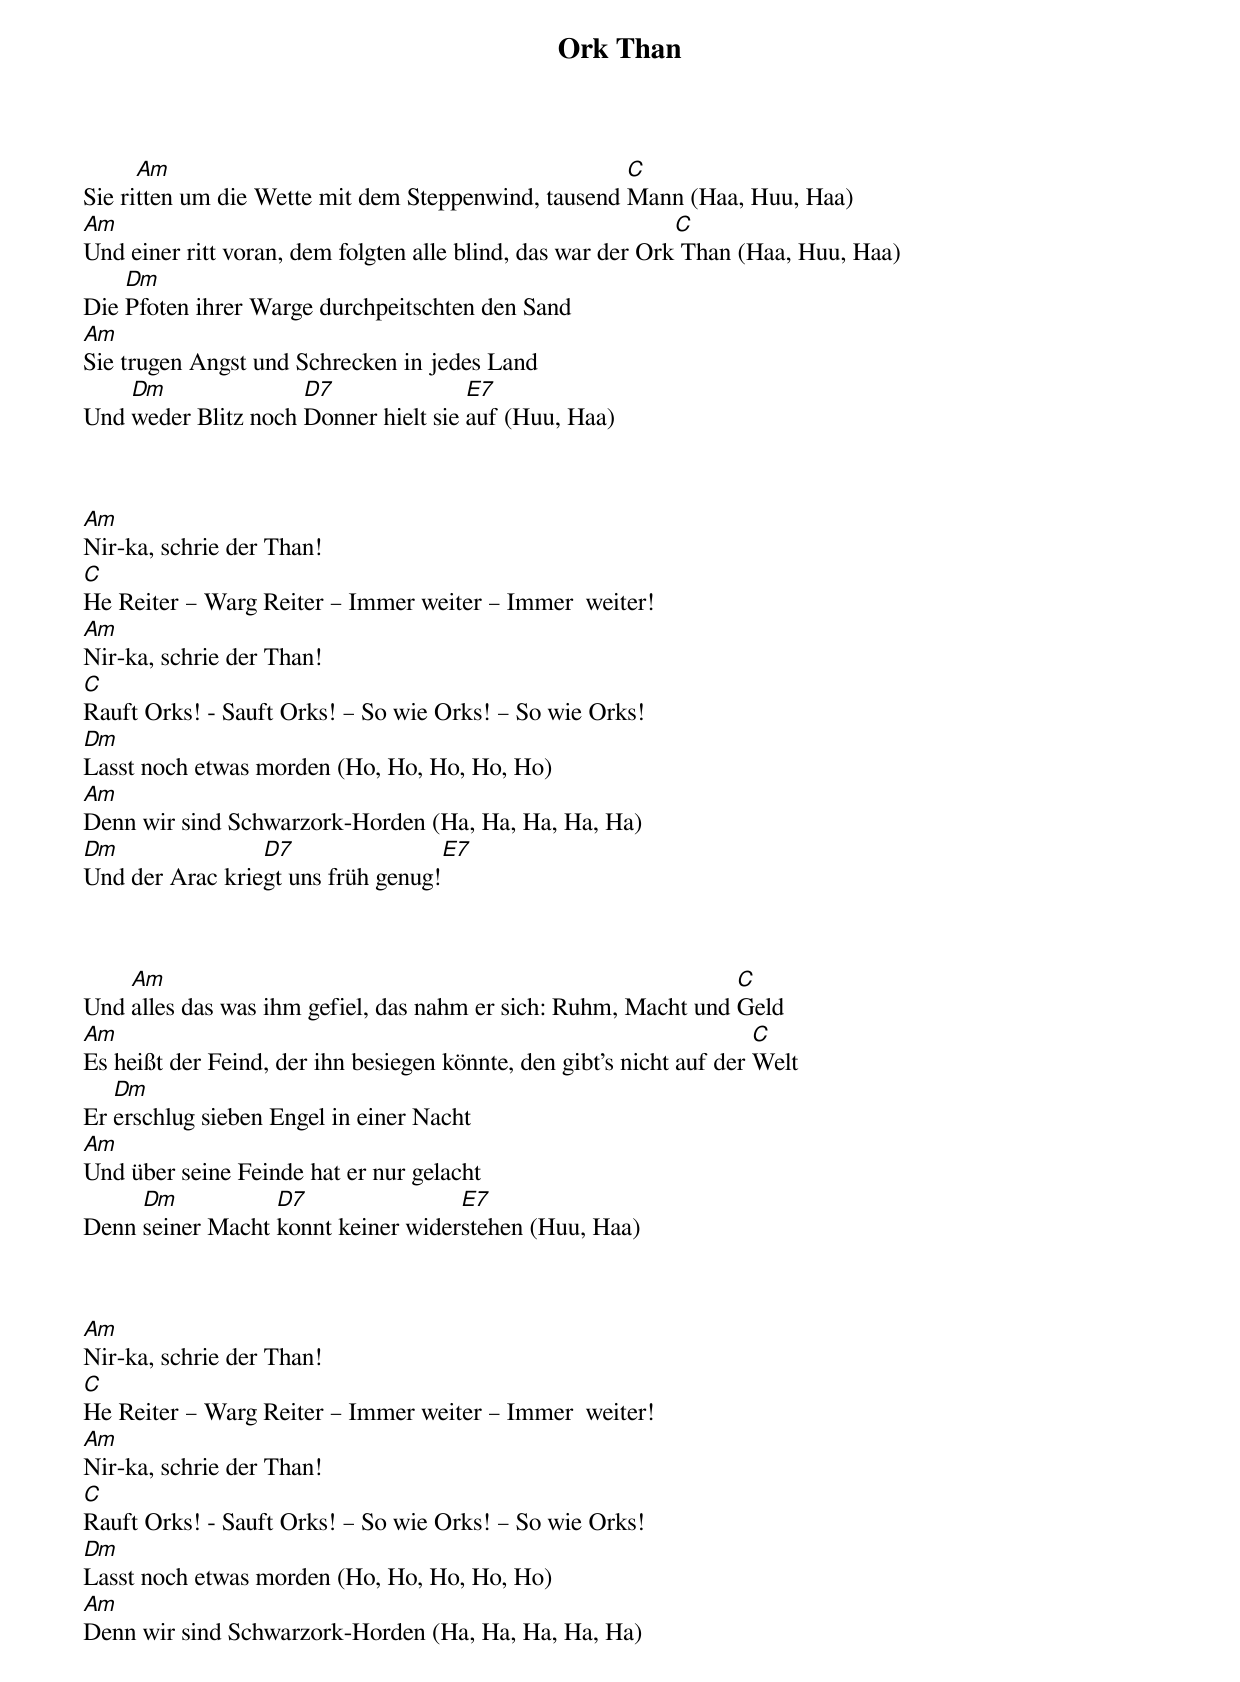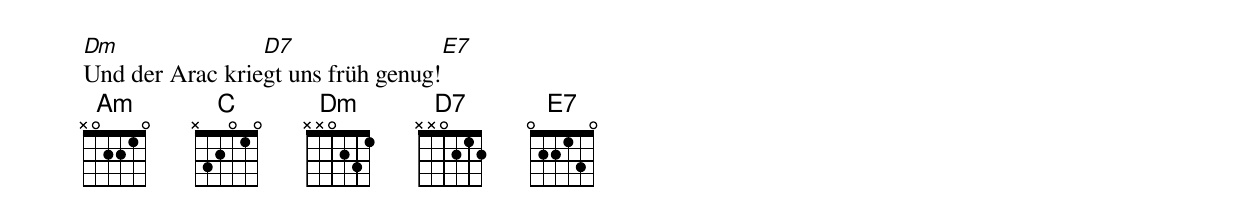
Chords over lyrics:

Ork Than



      Am                                             C
Sie ritten um die Wette mit dem Steppenwind, tausend Mann (Haa, Huu, Haa)
Am                                                           C
Und einer ritt voran, dem folgten alle blind, das war der Ork Than (Haa, Huu, Haa)
    Dm
Die Pfoten ihrer Warge durchpeitschten den Sand
Am
Sie trugen Angst und Schrecken in jedes Land
    Dm               D7               E7
Und weder Blitz noch Donner hielt sie auf (Huu, Haa)



Am
Nir-ka, schrie der Than!
C
He Reiter – Warg Reiter – Immer weiter – Immer  weiter!
Am
Nir-ka, schrie der Than!
C
Rauft Orks! - Sauft Orks! – So wie Orks! – So wie Orks!
Dm
Lasst noch etwas morden (Ho, Ho, Ho, Ho, Ho)
Am
Denn wir sind Schwarzork-Horden (Ha, Ha, Ha, Ha, Ha)
Dm               D7                 E7
Und der Arac kriegt uns früh genug!



    Am                                                          C
Und alles das was ihm gefiel, das nahm er sich: Ruhm, Macht und Geld
Am                                                                    C
Es heißt der Feind, der ihn besiegen könnte, den gibt’s nicht auf der Welt
   Dm
Er erschlug sieben Engel in einer Nacht
Am
Und über seine Feinde hat er nur gelacht
     Dm           D7                E7
Denn seiner Macht konnt keiner widerstehen (Huu, Haa)



Am
Nir-ka, schrie der Than!
C
He Reiter – Warg Reiter – Immer weiter – Immer  weiter!
Am
Nir-ka, schrie der Than!
C
Rauft Orks! - Sauft Orks! – So wie Orks! – So wie Orks!
Dm
Lasst noch etwas morden (Ho, Ho, Ho, Ho, Ho)
Am
Denn wir sind Schwarzork-Horden (Ha, Ha, Ha, Ha, Ha)
Dm               D7                 E7
Und der Arac kriegt uns früh genug!
